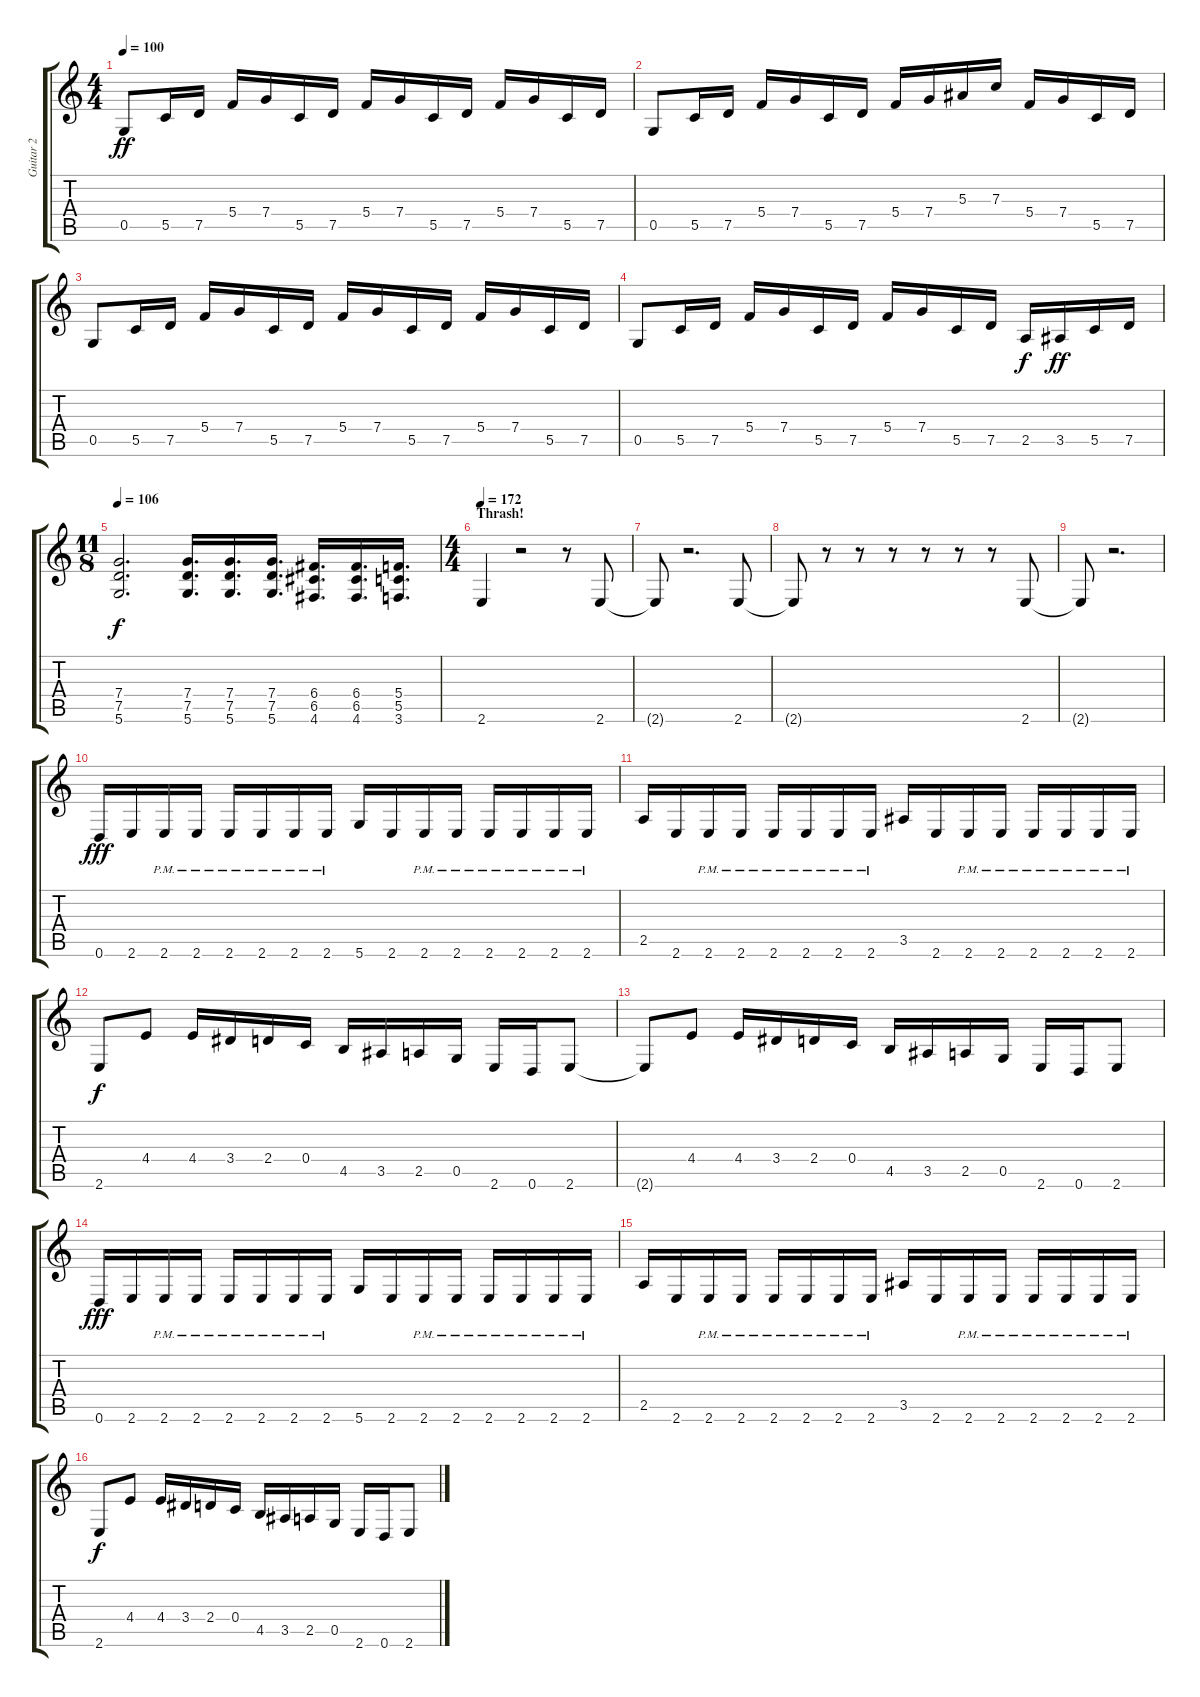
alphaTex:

\track ("Guitar 2" "Guitar 2") {instrument overdrivenguitar}
\staff {score tabs}
\tuning (D4 A3 F3 C3 G2 D2) {hide}
\ts (4 4)
\tempo 100
\clef g2
\ks c
0.5.8{dy ff} 5.5.16 7.5.16 5.4.16 7.4.16 5.5.16 7.5.16 5.4.16 7.4.16 5.5.16 7.5.16 5.4.16 7.4.16 5.5.16 7.5.16 |
0.5.8 5.5.16 7.5.16 5.4.16 7.4.16 5.5.16 7.5.16 5.4.16 7.4.16 5.3.16 7.3.16 5.4.16 7.4.16 5.5.16 7.5.16 |
0.5.8 5.5.16 7.5.16 5.4.16 7.4.16 5.5.16 7.5.16 5.4.16 7.4.16 5.5.16 7.5.16 5.4.16 7.4.16 5.5.16 7.5.16 |
0.5.8 5.5.16 7.5.16 5.4.16 7.4.16 5.5.16 7.5.16 5.4.16 7.4.16 5.5.16 7.5.16 2.5.16{dy f} 3.5.16{dy ff} 5.5.16 7.5.16 |
\ts (11 8)
\tempo 106
(7.4 7.5 5.6).2{d dy f} (7.4 7.5 5.6).16{d} (7.4 7.5 5.6).16{d} (7.4 7.5 5.6).16{d} (6.4 6.5 4.6).16{d} (6.4 6.5 4.6).16{d} (5.4 5.5 3.6).16{d} |
\ts (4 4)
\section ("" "Thrash!")
\tempo 172
2.6.4 r.2 r.8 2.6.8 |
2.6{t}.8 r.2{d} 2.6.8 |
2.6{t}.8 r.8 r.8 r.8 r.8 r.8 r.8 2.6.8 |
2.6{t}.8 r.2{d} |
0.6.16{dy fff} 2.6.16 2.6{pm}.16 2.6{pm}.16 2.6{pm}.16 2.6{pm}.16 2.6{pm}.16 2.6{pm}.16 5.6.16 2.6.16 2.6{pm}.16 2.6{pm}.16 2.6{pm}.16 2.6{pm}.16 2.6{pm}.16 2.6{pm}.16 |
2.5.16 2.6.16 2.6{pm}.16 2.6{pm}.16 2.6{pm}.16 2.6{pm}.16 2.6{pm}.16 2.6{pm}.16 3.5.16 2.6.16 2.6{pm}.16 2.6{pm}.16 2.6{pm}.16 2.6{pm}.16 2.6{pm}.16 2.6{pm}.16 |
2.6.8{dy f} 4.4.8 4.4.16 3.4.16 2.4.16 0.4.16 4.5.16 3.5.16 2.5.16 0.5.16 2.6.16 0.6.16 2.6.8 |
2.6{t}.8 4.4.8 4.4.16 3.4.16 2.4.16 0.4.16 4.5.16 3.5.16 2.5.16 0.5.16 2.6.16 0.6.16 2.6.8 |
0.6.16{dy fff} 2.6.16 2.6{pm}.16 2.6{pm}.16 2.6{pm}.16 2.6{pm}.16 2.6{pm}.16 2.6{pm}.16 5.6.16 2.6.16 2.6{pm}.16 2.6{pm}.16 2.6{pm}.16 2.6{pm}.16 2.6{pm}.16 2.6{pm}.16 |
2.5.16 2.6.16 2.6{pm}.16 2.6{pm}.16 2.6{pm}.16 2.6{pm}.16 2.6{pm}.16 2.6{pm}.16 3.5.16 2.6.16 2.6{pm}.16 2.6{pm}.16 2.6{pm}.16 2.6{pm}.16 2.6{pm}.16 2.6{pm}.16 |
2.6.8{dy f} 4.4.8 4.4.16 3.4.16 2.4.16 0.4.16 4.5.16 3.5.16 2.5.16 0.5.16 2.6.16 0.6.16 2.6.8
